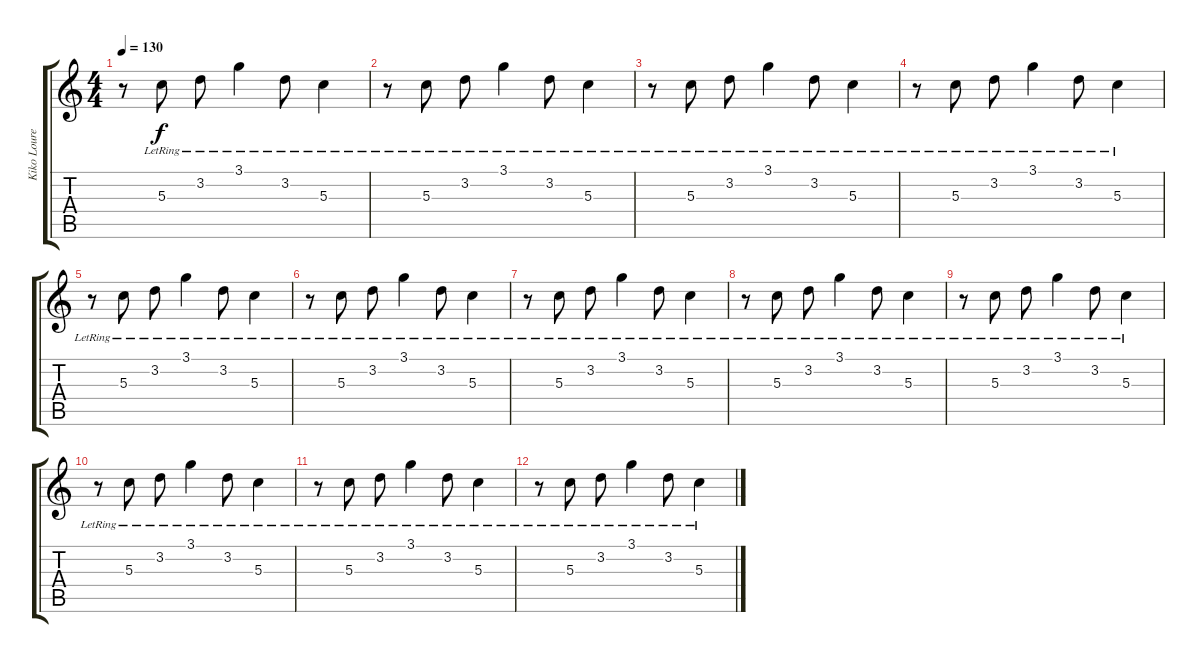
\track ("Kiko Loureiro" "Kiko Loure") {instrument distortionguitar}
\staff {score tabs}
\tuning (E4 B3 G3 D3 A2 E2) {hide}
\ts (4 4)
\tempo 130
\clef g2
\ks c
r.8{dy f} 5.3{lr}.8 3.2{lr}.8 3.1{lr}.4 3.2{lr}.8 5.3{lr}.4 |
r.8 5.3{lr}.8 3.2{lr}.8 3.1{lr}.4 3.2{lr}.8 5.3{lr}.4 |
r.8 5.3{lr}.8 3.2{lr}.8 3.1{lr}.4 3.2{lr}.8 5.3{lr}.4 |
r.8 5.3{lr}.8 3.2{lr}.8 3.1{lr}.4 3.2{lr}.8 5.3{lr}.4 |
r.8 5.3{lr}.8 3.2{lr}.8 3.1{lr}.4 3.2{lr}.8 5.3{lr}.4 |
r.8 5.3{lr}.8 3.2{lr}.8 3.1{lr}.4 3.2{lr}.8 5.3{lr}.4 |
r.8 5.3{lr}.8 3.2{lr}.8 3.1{lr}.4 3.2{lr}.8 5.3{lr}.4 |
r.8 5.3{lr}.8 3.2{lr}.8 3.1{lr}.4 3.2{lr}.8 5.3{lr}.4 |
r.8 5.3{lr}.8 3.2{lr}.8 3.1{lr}.4 3.2{lr}.8 5.3{lr}.4 |
r.8 5.3{lr}.8 3.2{lr}.8 3.1{lr}.4 3.2{lr}.8 5.3{lr}.4 |
r.8 5.3{lr}.8 3.2{lr}.8 3.1{lr}.4 3.2{lr}.8 5.3{lr}.4 |
r.8 5.3{lr}.8 3.2{lr}.8 3.1{lr}.4 3.2{lr}.8 5.3{lr}.4
